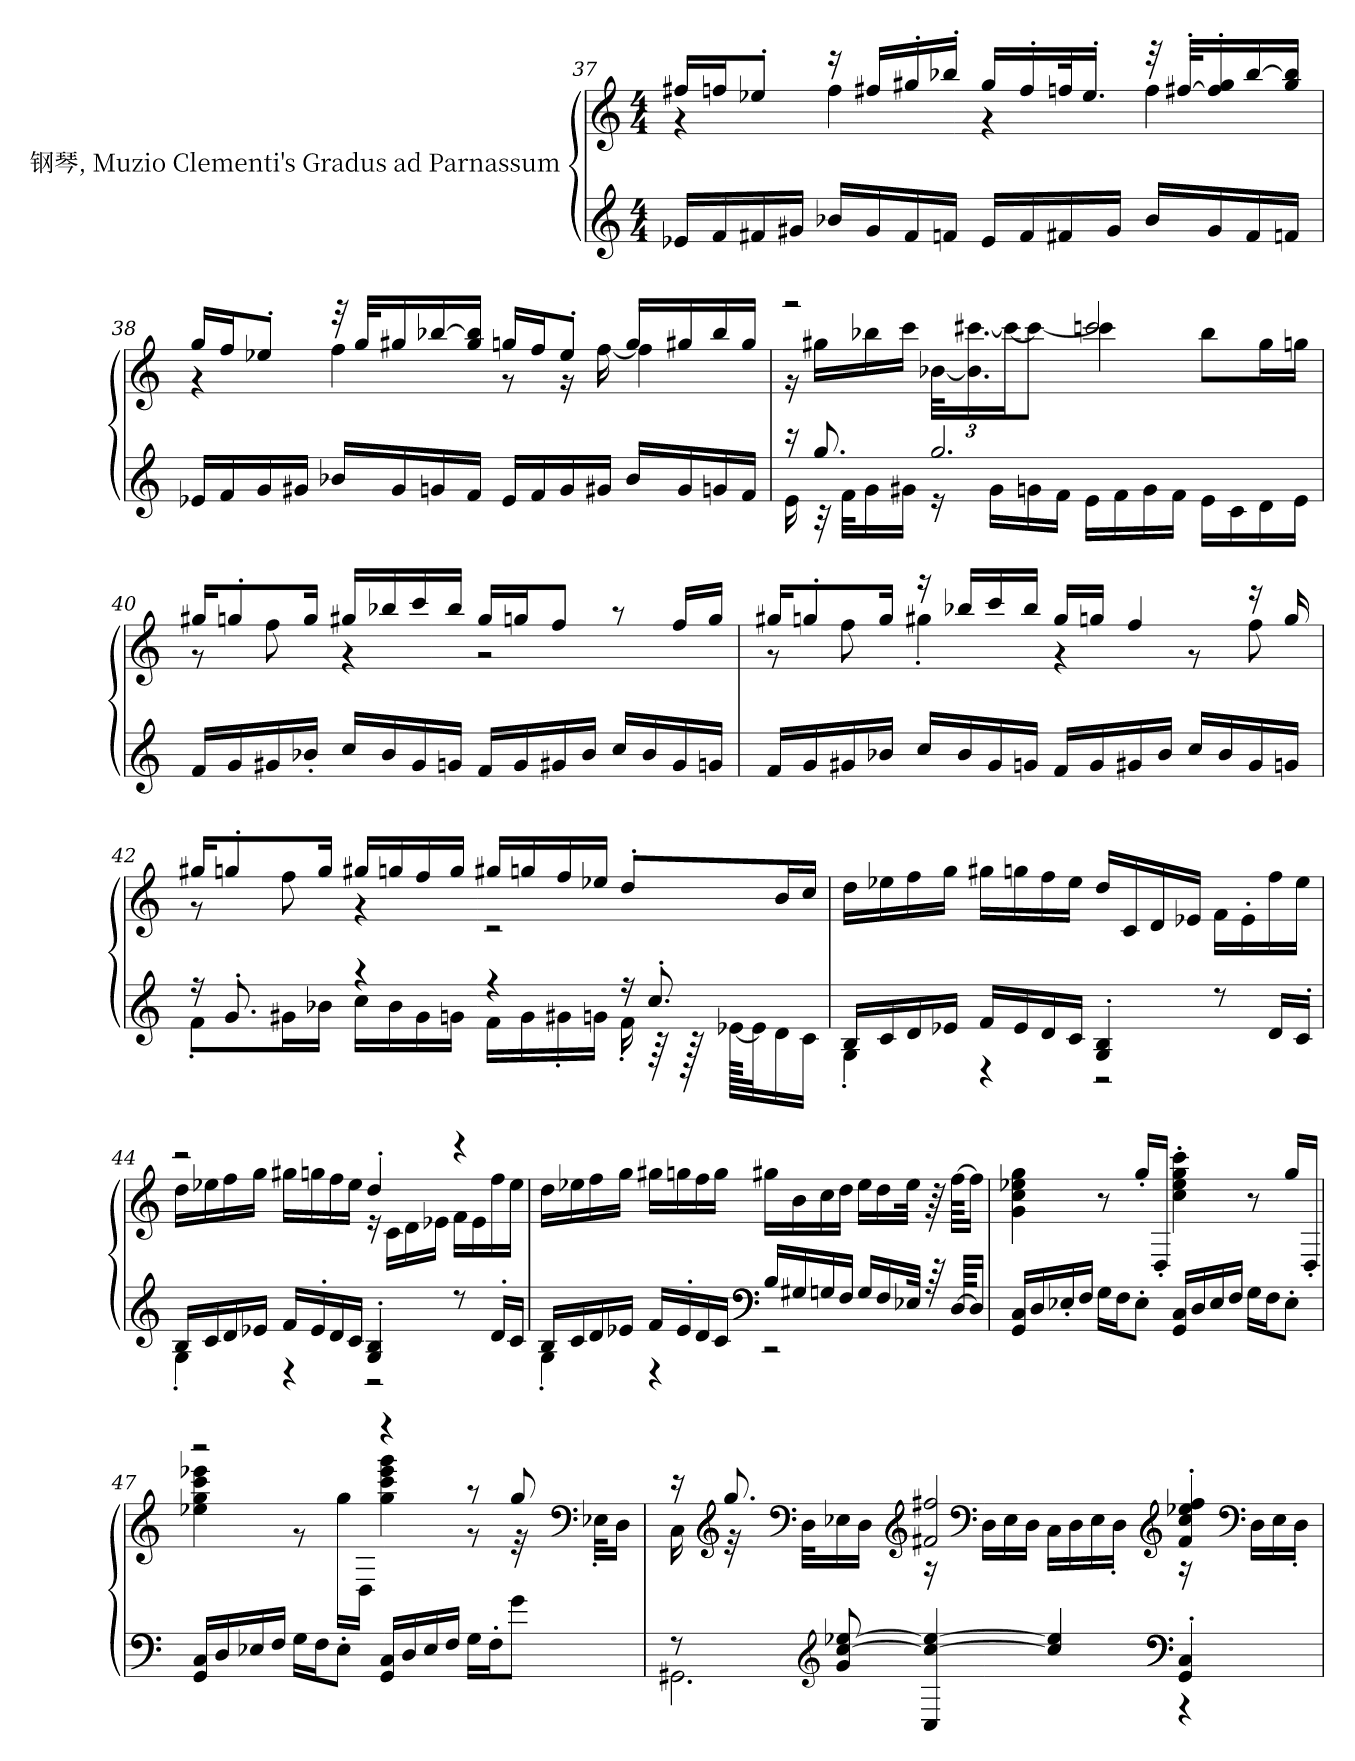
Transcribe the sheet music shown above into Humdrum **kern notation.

**kern	**kern
*part1	*part1
*staff2	*staff1
*I"钢琴, Muzio Clementi's Gradus ad Parnassum	*
!!LO:LB:g=z
*clefG2	*clefG2
*k[]	*k[]
*M4/4	*M4/4
=37	=37
*	*^
16e-X/LL	16ff#X/LL	4r
16f/	16ffn/J	.
16f#X/	8ee-X'/J	.
16g#X/JJ	.	.
16b-X/LL	16r	4ff\
16g#/	16ff#X/LL	.
16f#/	16gg#X'/	.
16fn/JJ	16bb-X'/JJ	.
16e-/LL	16gg#/LL	4r
16f/	16ff#'/	.
16f#X/	32ffn/K	.
.	16.ee-'/JJ	.
16g#/JJ	.	.
16b-/LL	32r	4ff\
.	[32ff#X'/KLL	.
16g#/	16ff#/]' 16gg#/'	.
16f#/	[16bb-/	.
16fn/JJ	16gg#/ 16bb-/]JJ	.
!!LO:LB:g=z	!!
=38	=38	=38
16e-X/LL	16gg/LL	4r
16f/	16ff/J	.
16g/	8ee-X'/J	.
16g#X/JJ	.	.
16b-X/LL	32r	4ff\
.	32gg/KLL	.
16g#/	16gg#X/	.
16gn/	[16bb-X/	.
16f/JJ	16gg#/ 16bb-/]JJ	.
16e-/LL	16ggn/LL	8r
16f/	16ff/J	.
16g/	8ee-'/J	16r
16g#X/JJ	.	[16ff\
16b-/LL	16gg/LL	4ff\]
16g#/	16gg#X/	.
16gn/	16bb-/	.
16f/JJ	16gg#/JJ	.
!!LO:PB:g=z	!!
=39	=39	=39
*^	*	*
16r	16e\	2r	16r
8.gg/	32r	.	16gg#X\LL
.	32f\KLL	.	.
.	16g\	.	16bb-X\
.	16g#X\JJ	.	16ccc\JJ
*	*	*	*Xbrackettup
2.gg/	16r	.	[48b-X\KLL
.	.	.	24.b-\] [24.ccc#X\
.	16g#\LL	.	.
.	.	.	24ccc#\J_
.	16gn\	.	8ccc#\J_
.	16f\JJ	.	.
.	16e\LL	2cccn/	4ccc#\]
.	16f\	.	.
.	16g\	.	.
.	16f\JJ	.	.
.	16e\LL	.	8bb-\L
.	16c\	.	.
.	16d\	.	16gg#\L
.	16e\JJ	.	16ggn\JJ
*v	*v	*	*
=40	=40	=40
16f/LL	16gg#X/KL	8r
16g/	8ggn'/	.
16g#X/	.	8ff\
16b-X'/JJ	16gg/Jk	.
16cc/LL	16gg#X/LL	4r
16b-/	16bb-X/	.
16g#/	16ccc/	.
16gn/JJ	16bb-/JJ	.
16f/LL	16gg#/LL	2r
16g/	16ggn/J	.
16g#X/	8ff/J	.
16b-/JJ	.	.
16cc/LL	8r	.
16b-/	.	.
16g#/	16ff/LL	.
16gn/JJ	16gg/JJ	.
!!LO:LB:g=z	!!
=41	=41	=41
16f/LL	16gg#X/KL	8r
16g/	8ggn'/	.
16g#X/	.	8ff\
16b-X/JJ	16gg/Jk	.
16cc/LL	16r	4gg#X'\
16b-/	16bb-X/LL	.
16g#/	16ccc/	.
16gn/JJ	16bb-/JJ	.
16f/LL	16gg#/LL	4r
16g/	16ggn/JJ	.
16g#X/	4ff/	.
16b-/JJ	.	.
16cc/LL	.	8r
16b-/	.	.
16g#/	16r	8ff\
16gn/JJ	16gg/	.
!!LO:LB:g=z	!!
=42	=42	=42
*^	*	*
16r	8f'\L	16gg#X/KL	8r
8.g'/	.	8ggn'/	.
.	16g#X\L	.	8ff\
.	16b-X\JJ	16gg/Jk	.
4r	16cc\LL	16gg#X/LL	4r
.	16b-\	16ggn/	.
.	16g#\	16ff/	.
.	16gn\JJ	16gg/JJ	.
4r	16f\LL	16gg#X/LL	2r
.	16g\	16ggn/	.
.	16g#X'\	16ff/	.
.	16gn\JJ	16ee-X/JJ	.
16r	16f'\	8dd'/L	.
8.cc'/	64r	.	.
.	128r	.	.
.	[128e-X\KKLLL	.	.
.	32e-\J]	.	.
.	16d\	16b/L	.
.	16c\JJ	16cc/JJ	.
*	*	*v	*v
!!LO:LB:g=z
=43	=43	=43
16B/LL	4G'\	16dd\LL
16c/	.	16ee-X\
16d/	.	16ff\
16e-X/JJ	.	16gg\JJ
16f/LL	4r	16gg#X\LL
16e-/	.	16ggn\
16d/	.	16ff\
16c/JJ	.	16ee-\JJ
4G/' 4B/'	2r	16dd/LL
.	.	16c/
.	.	16d/
.	.	16e-X/JJ
8r	.	16f\LL
.	.	16e-'\
16d/LL	.	16ff\
16c'/JJ	.	16ee-\JJ
=44	=44	=44
*	*	*^
16B/LL	4G'\	2r	16dd\LL
16c/	.	.	16ee-X\
16d/	.	.	16ff\
16e-X/JJ	.	.	16gg\JJ
16f/LL	4r	.	16gg#X\LL
16e-'/	.	.	16ggn\
16d/	.	.	16ff\
16c/JJ	.	.	16ee-\JJ
4G/' 4B/'	2r	4dd'/	16r
.	.	.	16c\LL
.	.	.	16d\
.	.	.	16e-X\JJ
8r	.	4r	16f\LL
.	.	.	16e-\
16d'/LL	.	.	16ff\
16c/JJ	.	.	16ee-\JJ
*	*	*v	*v
!!LO:LB:g=z
=45	=45	=45
16B/LL	4G'\	16dd\LL
16c/	.	16ee-X\
16d/	.	16ff\
16e-X/JJ	.	16gg\JJ
16f/LL	4r	16gg#X\LL
16e-'/	.	16ggn\
16d/	.	16ff\
16c/JJ	.	16gg\JJ
*clefF4	*	*
16B/LL	2r	16gg#X\LL
16G#X/	.	16b\
16Gn/	.	16cc\
16F/JJ	.	16dd\JJ
16G/LL	.	16ee-\LL
16F/	.	16dd\
32E-X/JJk	.	32ee-\JJk
64r	.	64r
[64D/KKLL	.	[64ff\KKLL
16D/JJ]	.	16ff\JJ]
*v	*v	*
=46	=46
16GG/ 16C/LL	4g\ 4cc\ 4ee-X\ 4gg\
16D/	.
16E-X'/	.
16F/JJ	.
16G\LL	8r
16F\J	.
8E-'\J	16gg'/LL
.	16D'/JJ
16GG/ 16C/LL	4cc\' 4ee-\' 4gg\' 4ccc\'
16D/	.
16E-/	.
16F/JJ	.
16G\LL	8r
16F\J	.
8E-'\J	16gg/LL
.	16D'/JJ
!!LO:LB:g=z
=47	=47
*	*^
16GG/ 16C/LL	2r	4ee-X\ 4gg\ 4ccc\ 4eee-X\
16D/	.	.
16E-X/	.	.
16F/JJ	.	.
16G\LL	.	8r
16F\J	.	.
8E-'\J	.	16gg\LL
.	.	16D\JJ
16GG/ 16C/LL	4r	4gg\ 4ccc\ 4eee-\ 4ggg\
16D/	.	.
16E-/	.	.
16F/JJ	.	.
16G\LL	8r	8r
16F'\J	.	.
8g\J	8gg/	32r
*	*clefF4	*
.	.	32E-X'\KLL
.	.	16D\JJ
!!LO:PB:g=z	!!
=48	=48	=48
*^	*	*
8r	2.GG#X\	16r	16C\
*	*	*clefG2	*
.	.	8.gg/	32r
*	*	*clefF4	*
.	.	.	32D\KLL
*clefG2	*	*	*
8g/ [8cc/ [8ee-X/	.	.	16E-X\
.	.	.	16D\JJ
*	*	*clefG2	*
4C/ 4cc/_ 4ee-/_	.	2f#X/ 2ff#X/	16r
*	*	*clefF4	*
.	.	.	16D\LL
.	.	.	16E-\
.	.	.	16D\JJ
4cc/] 4ee-/]	.	.	16C\LL
.	.	.	16D\
.	.	.	16E-\
.	.	.	16D'\JJ
*clefF4	*	*clefG2	*
4GG#/' 4C/'	4r	4f#/' 4cc/' 4ee-X/' 4ff#/'	16r
*	*	*clefF4	*
.	.	.	16D\LL
.	.	.	16E-\
.	.	.	16D'\JJ
*v	*v	*	*
*	*v	*v
=	=
*-	*-
